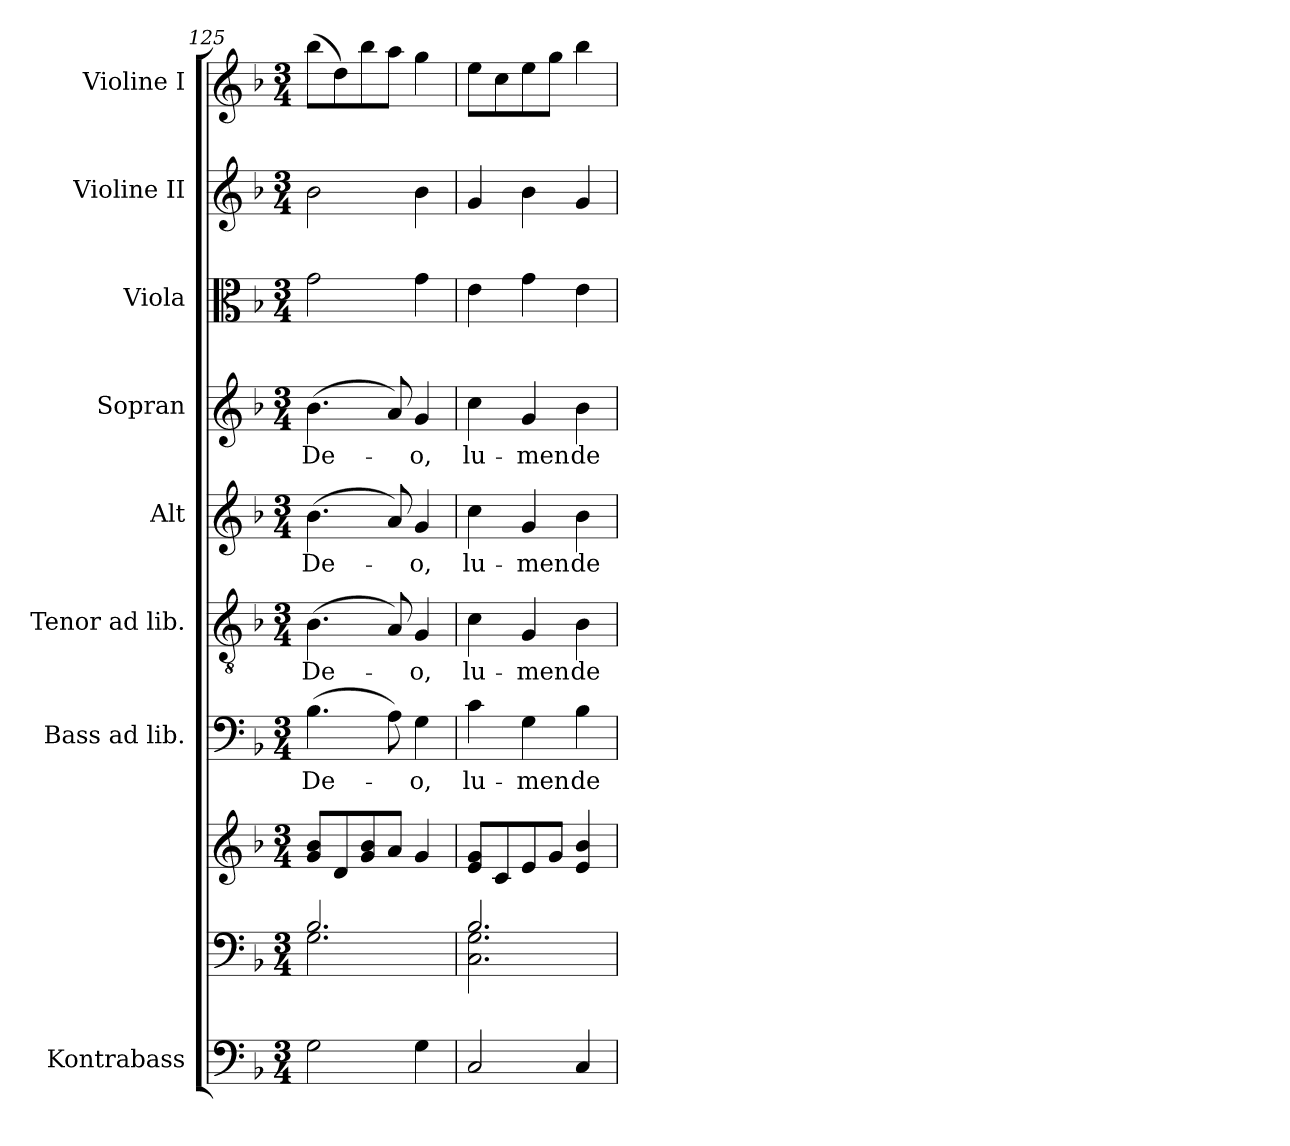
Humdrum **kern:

**kern	**kern	**kern	**kern	**text	**kern	**text	**kern	**text	**kern	**text	**kern	**kern	**kern
*part9	*part8	*part8	*part7	*part7	*part6	*part6	*part5	*part5	*part4	*part4	*part3	*part2	*part1
*staff10	*staff9	*staff8	*staff7	*staff7	*staff6	*staff6	*staff5	*staff5	*staff4	*staff4	*staff3	*staff2	*staff1
*I"Kontrabass	*	*	*I"Bass ad lib.	*	*I"Tenor ad lib.	*	*I"Alt	*	*I"Sopran	*	*I"Viola	*I"Violine II	*I"Violine I
*I'Kb.	*	*	*I'B.	*	*I'T.	*	*I'A.	*	*I'S.	*	*I'Vla.	*I'Vl. II	*I'Vl. I
!!LO:PB:g=z
*clefF4	*clefF4	*clefG2	*clefF4	*	*clefGv2	*	*clefG2	*	*clefG2	*	*clefC3	*clefG2	*clefG2
*ITrd7c12	*	*	*	*	*	*	*	*	*	*	*	*	*
*k[b-]	*k[b-]	*k[b-]	*k[b-]	*	*k[b-]	*	*k[b-]	*	*k[b-]	*	*k[b-]	*k[b-]	*k[b-]
*F:	*F:	*F:	*F:	*	*F:	*	*F:	*	*F:	*	*F:	*F:	*F:
*M3/4	*M3/4	*M3/4	*M3/4	*	*M3/4	*	*M3/4	*	*M3/4	*	*M3/4	*M3/4	*M3/4
=125	=125	=125	=125	=125	=125	=125	=125	=125	=125	=125	=125	=125	=125
*	*^	*	*	*	*	*	*	*	*	*	*	*	*
!	!	!	!	!	!LO:LY:b	!	!LO:LY:b	!	!LO:LY:b	!	!LO:LY:b	!	!	!
2GG\	2.B-/	2.G\	8g/ 8b-/L	(>4.B-\	De-	(>4.B-\	De-	(>4.b-\	De-	(>4.b-\	De-	2g\	2b-\	(>8bb-\L
.	.	.	8d/	.	.	.	.	.	.	.	.	.	.	8dd\)
.	.	.	8g/ 8b-/	.	.	.	.	.	.	.	.	.	.	8bb-\
.	.	.	8a/J	8A\)	.	8A/)	.	8a/)	.	8a/)	.	.	.	8aa\J
!	!	!	!	!	!LO:LY:b	!	!LO:LY:b	!	!LO:LY:b	!	!LO:LY:b	!	!	!
4GG\	.	.	4g/	4G\	-o,	4G/	-o,	4g/	-o,	4g/	-o,	4g\	4b-\	4gg\
=126	=126	=126	=126	=126	=126	=126	=126	=126	=126	=126	=126	=126	=126	=126
!	!	!	!	!	!LO:LY:b	!	!LO:LY:b	!	!LO:LY:b	!	!LO:LY:b	!	!	!
2CC/	2.B-/	2.C\ 2.G\	8e/ 8g/L	4c\	lu-	4c\	lu-	4cc\	lu-	4cc\	lu-	4e\	4g/	8ee\L
.	.	.	8c/	.	.	.	.	.	.	.	.	.	.	8cc\
!	!	!	!	!	!LO:LY:b	!	!LO:LY:b	!	!LO:LY:b	!	!LO:LY:b	!	!	!
.	.	.	8e/	4G\	-men	4G/	-men	4g/	-men	4g/	-men	4g\	4b-\	8ee\
.	.	.	8g/J	.	.	.	.	.	.	.	.	.	.	8gg\J
!	!	!	!	!	!LO:LY:b	!	!LO:LY:b	!	!LO:LY:b	!	!LO:LY:b	!	!	!
4CC/	.	.	4e/ 4b-/	4B-\	de	4B-\	de	4b-\	de	4b-\	de	4e\	4g/	4bb-\
*	*v	*v	*	*	*	*	*	*	*	*	*	*	*	*
=	=	=	=	=	=	=	=	=	=	=	=	=	=
*-	*-	*-	*-	*-	*-	*-	*-	*-	*-	*-	*-	*-	*-
